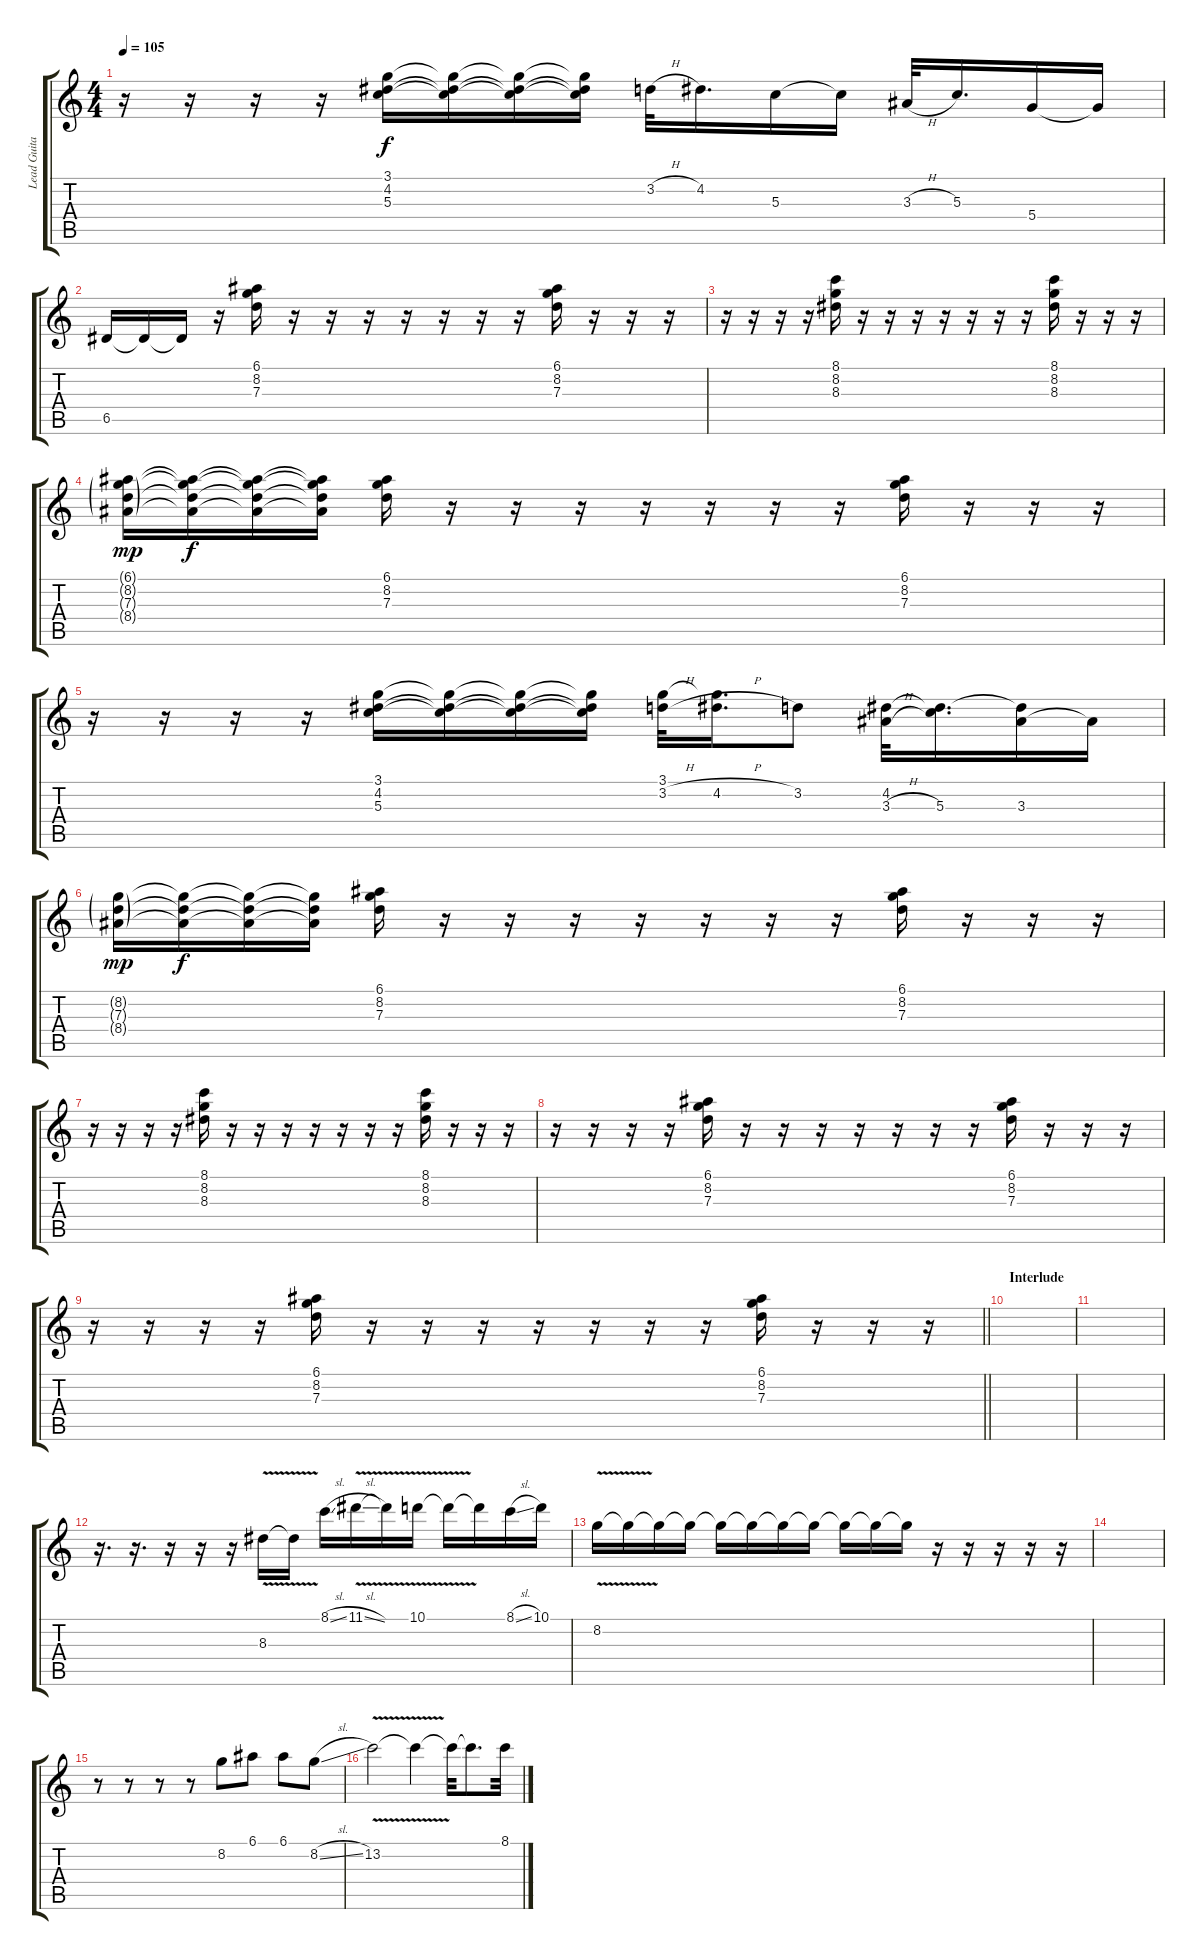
\track ("Lead Guitar" "Lead Guita") {instrument electricguitarclean}
\staff {score tabs}
\tuning (E4 B3 G3 D3 A2 E2) {hide}
\ts (4 4)
\tempo 105
\clef g2
\ks c
r.16{dy f} r.16 r.16 r.16 (3.1 4.2 5.3).16 (3.1{t} 4.2{t} 5.3{t}).16 (3.1{t} 4.2{t} 5.3{t}).16 (3.1{t} 4.2{t} 5.3{t}).16 3.2{h}.32 4.2.16{d} 5.3.16 5.3{t}.16 3.3{h}.32 5.3.16{d} 5.4.16 5.4{t}.16 |
6.5.16 6.5{t}.16 6.5{t}.16 r.16 (6.1 8.2 7.3).16 r.16 r.16 r.16 r.16 r.16 r.16 r.16 (6.1 8.2 7.3).16 r.16 r.16 r.16 |
r.16 r.16 r.16 r.16 (8.1 8.2 8.3).16 r.16 r.16 r.16 r.16 r.16 r.16 r.16 (8.1 8.2 8.3).16 r.16 r.16 r.16 |
(6.1{g} 8.2{g} 7.3{g} 8.4{g}).16{dy mp} (6.1{t} 8.2{t} 7.3{t} 8.4{t}).16{dy f} (6.1{t} 8.2{t} 7.3{t} 8.4{t}).16 (6.1{t} 8.2{t} 7.3{t} 8.4{t}).16 (6.1 8.2 7.3).16 r.16 r.16 r.16 r.16 r.16 r.16 r.16 (6.1 8.2 7.3).16 r.16 r.16 r.16 |
r.16 r.16 r.16 r.16 (3.1 4.2 5.3).16 (3.1{t} 4.2{t} 5.3{t}).16 (3.1{t} 4.2{t} 5.3{t}).16 (3.1{t} 4.2{t} 5.3{t}).16 (3.1 3.2{h}).32 (3.1{t} 4.2{h}).16{d} 3.2.8 (4.2 3.3{h}).32 (4.2{t} 5.3).16{d} (4.2{t} 3.3).16 3.3{t}.16 |
(8.2{g} 7.3{g} 8.4{g}).16{dy mp} (8.2{t} 7.3{t} 8.4{t}).16{dy f} (8.2{t} 7.3{t} 8.4{t}).16 (8.2{t} 7.3{t} 8.4{t}).16 (6.1 8.2 7.3).16 r.16 r.16 r.16 r.16 r.16 r.16 r.16 (6.1 8.2 7.3).16 r.16 r.16 r.16 |
r.16 r.16 r.16 r.16 (8.1 8.2 8.3).16 r.16 r.16 r.16 r.16 r.16 r.16 r.16 (8.1 8.2 8.3).16 r.16 r.16 r.16 |
r.16 r.16 r.16 r.16 (6.1 8.2 7.3).16 r.16 r.16 r.16 r.16 r.16 r.16 r.16 (6.1 8.2 7.3).16 r.16 r.16 r.16 |
\barLineRight lightlight
r.16 r.16 r.16 r.16 (6.1 8.2 7.3).16 r.16 r.16 r.16 r.16 r.16 r.16 r.16 (6.1 8.2 7.3).16 r.16 r.16 r.16 |
\section ("" "Interlude")
|
|
r.16{d} r.16{d} r.16 r.16 r.16 8.3{v}.16 8.3{t}.16 8.1{sl}.16 11.1{v sl}.16 11.1{t}.16 10.1{v}.16 10.1{t}.16 10.1{t}.16 8.1{sl}.16 10.1.16 |
8.2{v}.16 8.2{t}.16 8.2{t}.16 8.2{t}.16 8.2{t}.16 8.2{t}.16 8.2{t}.16 8.2{t}.16 8.2{t}.16 8.2{t}.16 8.2{t}.16 r.16 r.16 r.16 r.16 r.16 |
|
r.8 r.8 r.8 r.8 8.2.8 6.1.8 6.1.8 8.2{sl}.8 |
13.2{v}.2 13.2{t}.4 13.2{t}.32 13.2{t}.8{d} 8.1{sl}.32
